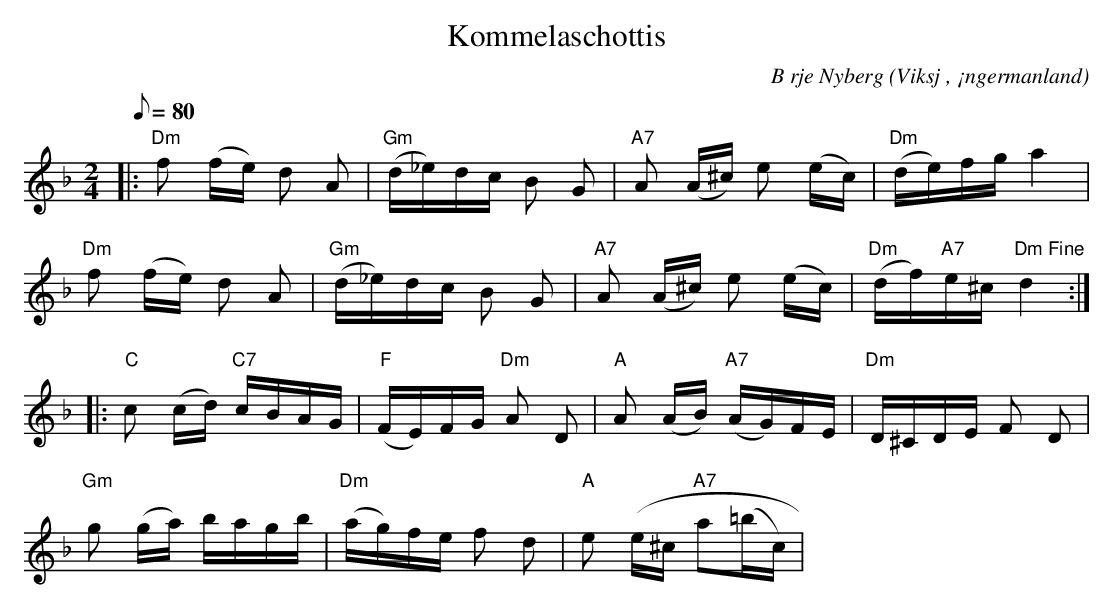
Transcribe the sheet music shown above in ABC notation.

X:1
T:Kommelaschottis
C:B rje Nyberg
O:Viksj , ¡ngermanland
M:2/4
L:1/8
Q:80
K:Dm
|: "Dm"f (f/2e/2) d A | "Gm"(d/2_e/2)d/2c/2 B G | "A7"A (A/2^c/2) e (e/2c/2) |"Dm"(d/2e/2)f/2g/2 a2 |
"Dm"f (f/2e/2) d A | "Gm" (d/2_e/2)d/2c/2 B G | "A7"A (A/2^c/2) e (e/2c/2) | "Dm"(d/2f/2)"A7"e/2^c/2 "Dm Fine"d2::
"C"c (c/2d/2) "C7"c/2B/2A/2G/2 | "F"(F/2E/2)F/2G/2 "Dm"A D | "A"A (A/2B/2) "A7"(A/2G/2)F/2E/2 | "Dm"D/2^C/2D/2E/2 F D |
"Gm"g (g/2a/2) b/2a/2g/2b/2 | "Dm"(a/2g/2)f/2e/2 f d | "A"e (e/2^c/2 "A7"a(=b/2c/2) |
